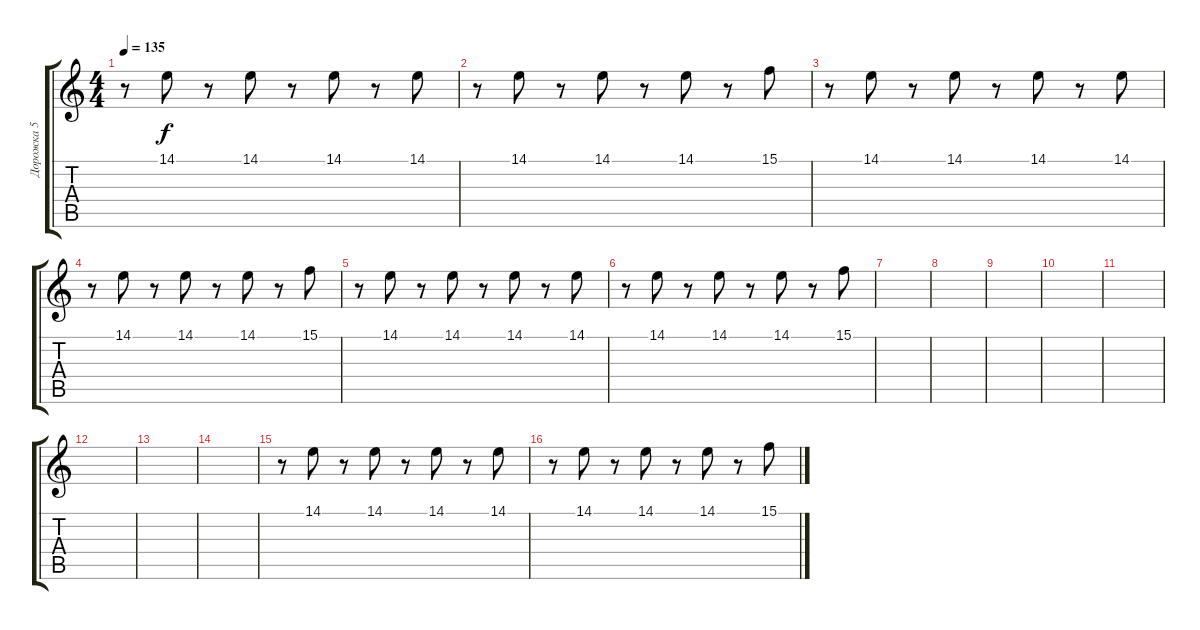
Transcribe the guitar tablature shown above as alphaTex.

\track ("Дорожка 5" "Дорожка 5") {instrument lead1square}
\staff {score tabs}
\tuning (D4 A3 F3 C3 G2 C2) {hide}
\ts (4 4)
\tempo 135
\clef g2
\ks c
r.8{dy f} 14.1.8 r.8 14.1.8 r.8 14.1.8 r.8 14.1.8 |
r.8 14.1.8 r.8 14.1.8 r.8 14.1.8 r.8 15.1.8 |
r.8 14.1.8 r.8 14.1.8 r.8 14.1.8 r.8 14.1.8 |
r.8 14.1.8 r.8 14.1.8 r.8 14.1.8 r.8 15.1.8 |
r.8 14.1.8 r.8 14.1.8 r.8 14.1.8 r.8 14.1.8 |
r.8 14.1.8 r.8 14.1.8 r.8 14.1.8 r.8 15.1.8 |
|
|
|
|
|
|
|
|
r.8 14.1.8 r.8 14.1.8 r.8 14.1.8 r.8 14.1.8 |
r.8 14.1.8 r.8 14.1.8 r.8 14.1.8 r.8 15.1.8
